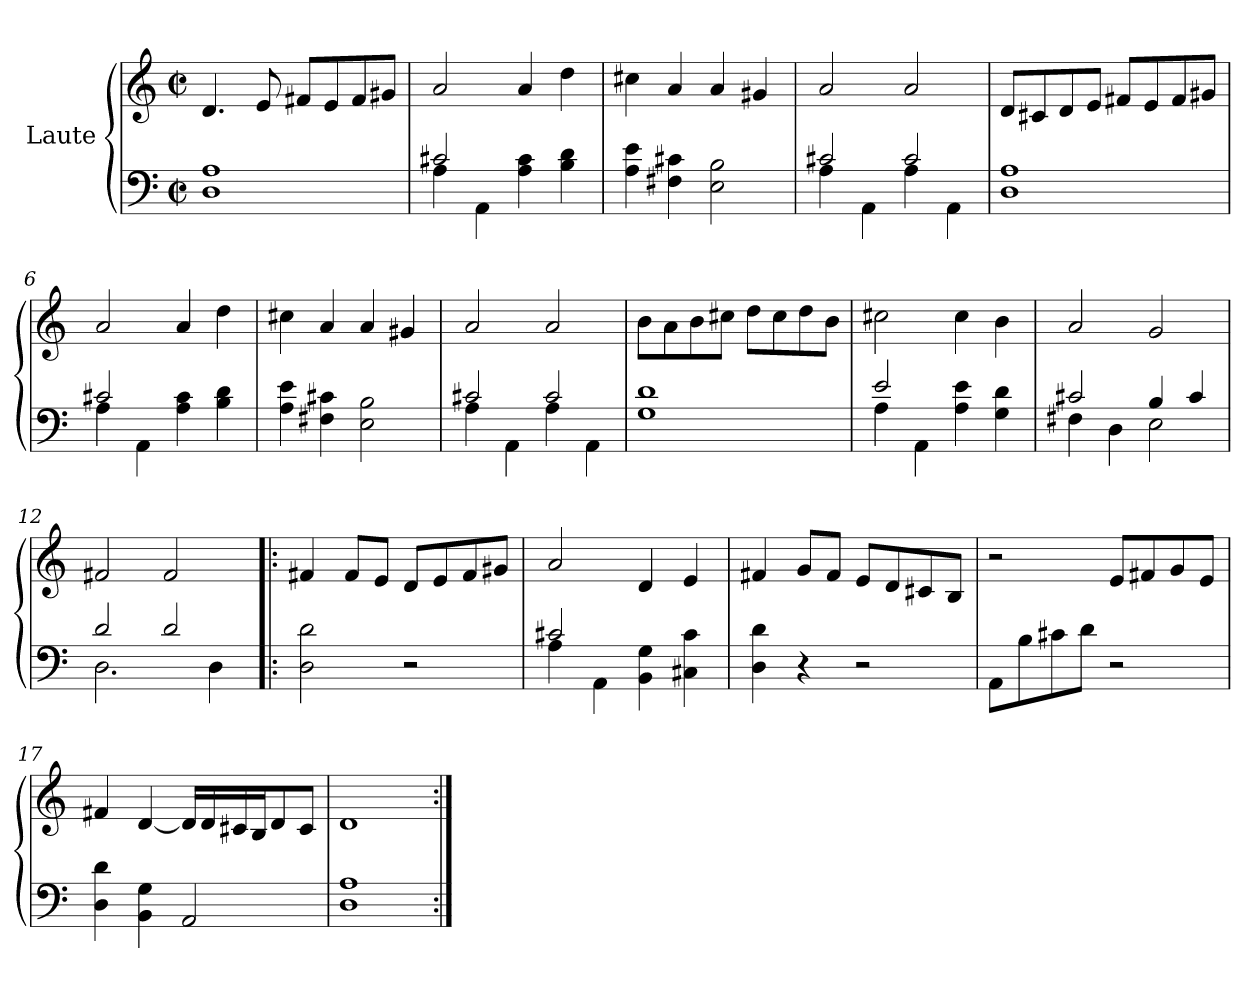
**kern	**kern
*part1	*part1
*staff2	*staff1
*I"Laute	*
*clefF4	*clefG2
*k[]	*k[]
*M2/2	*M2/2
*met(c|)	*met(c|)
=1	=1
1D 1A	4.d/
.	8e/
.	8f#X/L
.	8e/
.	8f#/
.	8g#X/J
=2	=2
*^	*
2c#X/	4A\	2a/
.	4AA\	.
4A\ 4c#\	2ryy	4a/
4B\ 4d\	.	4dd\
*v	*v	*
=3	=3
4A\ 4e\	4cc#X\
4F#X\ 4c#X\	4a/
2E\ 2B\	4a/
.	4g#X/
=4	=4
*^	*
2c#X/	4A\	2a/
.	4AA\	.
2c#/	4A\	2a/
.	4AA\	.
*v	*v	*
!!LO:LB:g=z
=5	=5
1D 1A	8d/L
.	8c#X/
.	8d/
.	8e/J
.	8f#X/L
.	8e/
.	8f#/
.	8g#X/J
=6	=6
*^	*
2c#X/	4A\	2a/
.	4AA\	.
4A\ 4c#\	2ryy	4a/
4B\ 4d\	.	4dd\
*v	*v	*
=7	=7
4A\ 4e\	4cc#X\
4F#X\ 4c#X\	4a/
2E\ 2B\	4a/
.	4g#X/
=8	=8
*^	*
2c#X/	4A\	2a/
.	4AA\	.
2c#/	4A\	2a/
.	4AA\	.
*v	*v	*
!!LO:LB:g=z
=9	=9
1G 1d	8b\L
.	8a\
.	8b\
.	8cc#X\J
.	8dd\L
.	8cc#\
.	8dd\
.	8b\J
=10	=10
*^	*
2e/	4A\	2cc#X\
.	4AA\	.
4A\ 4e\	2ryy	4cc#\
4G\ 4d\	.	4b\
=11	=11	=11
2c#X/	4F#X\	2a/
.	4D\	.
4B/	2E\	2g/
4c#/	.	.
=12	=12	=12
2d/	2.D\	2f#X/
2d/	.	2f#/
.	4D\	.
*v	*v	*
!!LO:LB:g=z
=13!|:	=13!|:
2D\ 2d\	4f#X/
.	8f#/L
.	8e/J
2r	8d/L
.	8e/
.	8f#/
.	8g#X/J
=14	=14
*^	*
2c#X/	4A\	2a/
.	4AA\	.
4BB\ 4G\	2ryy	4d/
4C#X\ 4c#\	.	4e/
*v	*v	*
=15	=15
4D\ 4d\	4f#X/
4r	8g/L
.	8f#/J
2r	8e/L
.	8d/
.	8c#X/
.	8B/J
=16	=16
8AA\L	2r
8B\	.
8c#X\	.
8d\J	.
2r	8e/L
.	8f#X/
.	8g/
.	8e/J
!!LO:LB:g=z
=17	=17
4D\ 4d\	4f#X/
4BB\ 4G\	[4d/
2AA/	16d/LL]
.	16d/
.	16c#X/
.	16B/J
.	8d/
.	8c#/J
=18	=18
1D 1A	1d
=:|!	=:|!
*-	*-
